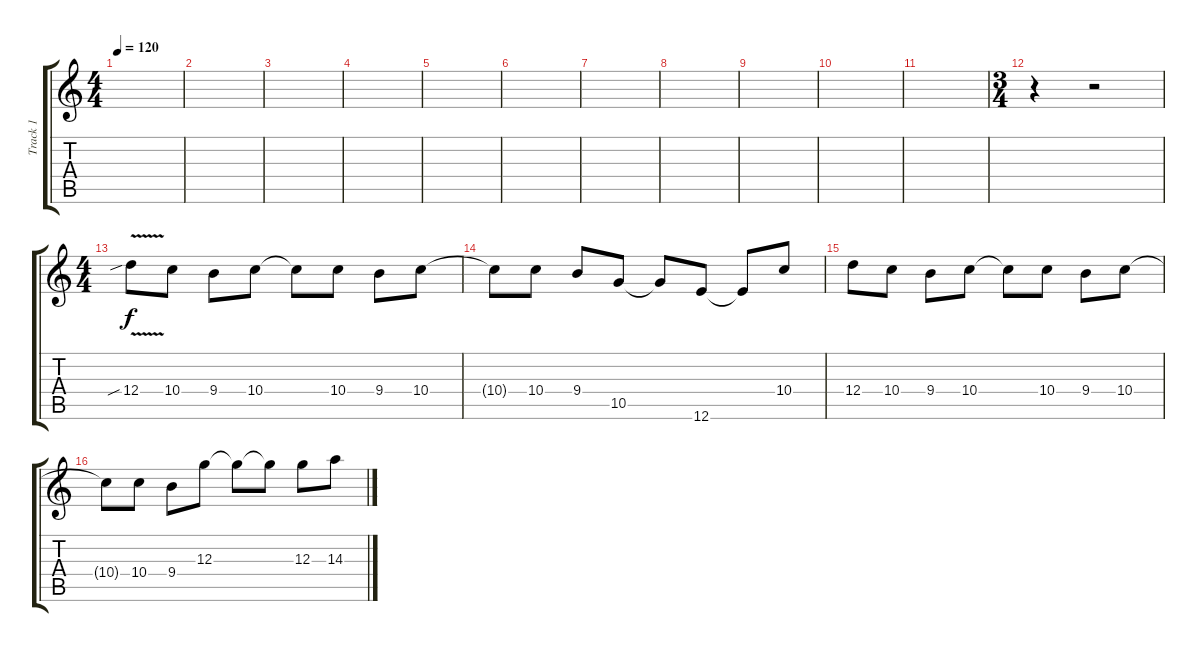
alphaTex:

\track ("Track 1" "Track 1") {instrument distortionguitar}
\staff {score tabs}
\tuning (E4 B3 G3 D3 A2 E2) {hide}
\ts (4 4)
\tempo 120
\clef g2
\ks c
|
|
|
|
|
|
|
|
|
|
|
\ts (3 4)
r.4 r.2 |
\ts (4 4)
12.4{v sib}.8 10.4.8 9.4.8 10.4.8 10.4{t}.8 10.4.8 9.4.8 10.4.8 |
10.4{t}.8 10.4.8 9.4.8 10.5.8 10.5{t}.8 12.6.8 12.6{t}.8 10.4.8 |
12.4.8 10.4.8 9.4.8 10.4.8 10.4{t}.8 10.4.8 9.4.8 10.4.8 |
10.4{t}.8 10.4.8 9.4.8 12.3.8 12.3{t}.8 12.3{t}.8 12.3.8 14.3.8
